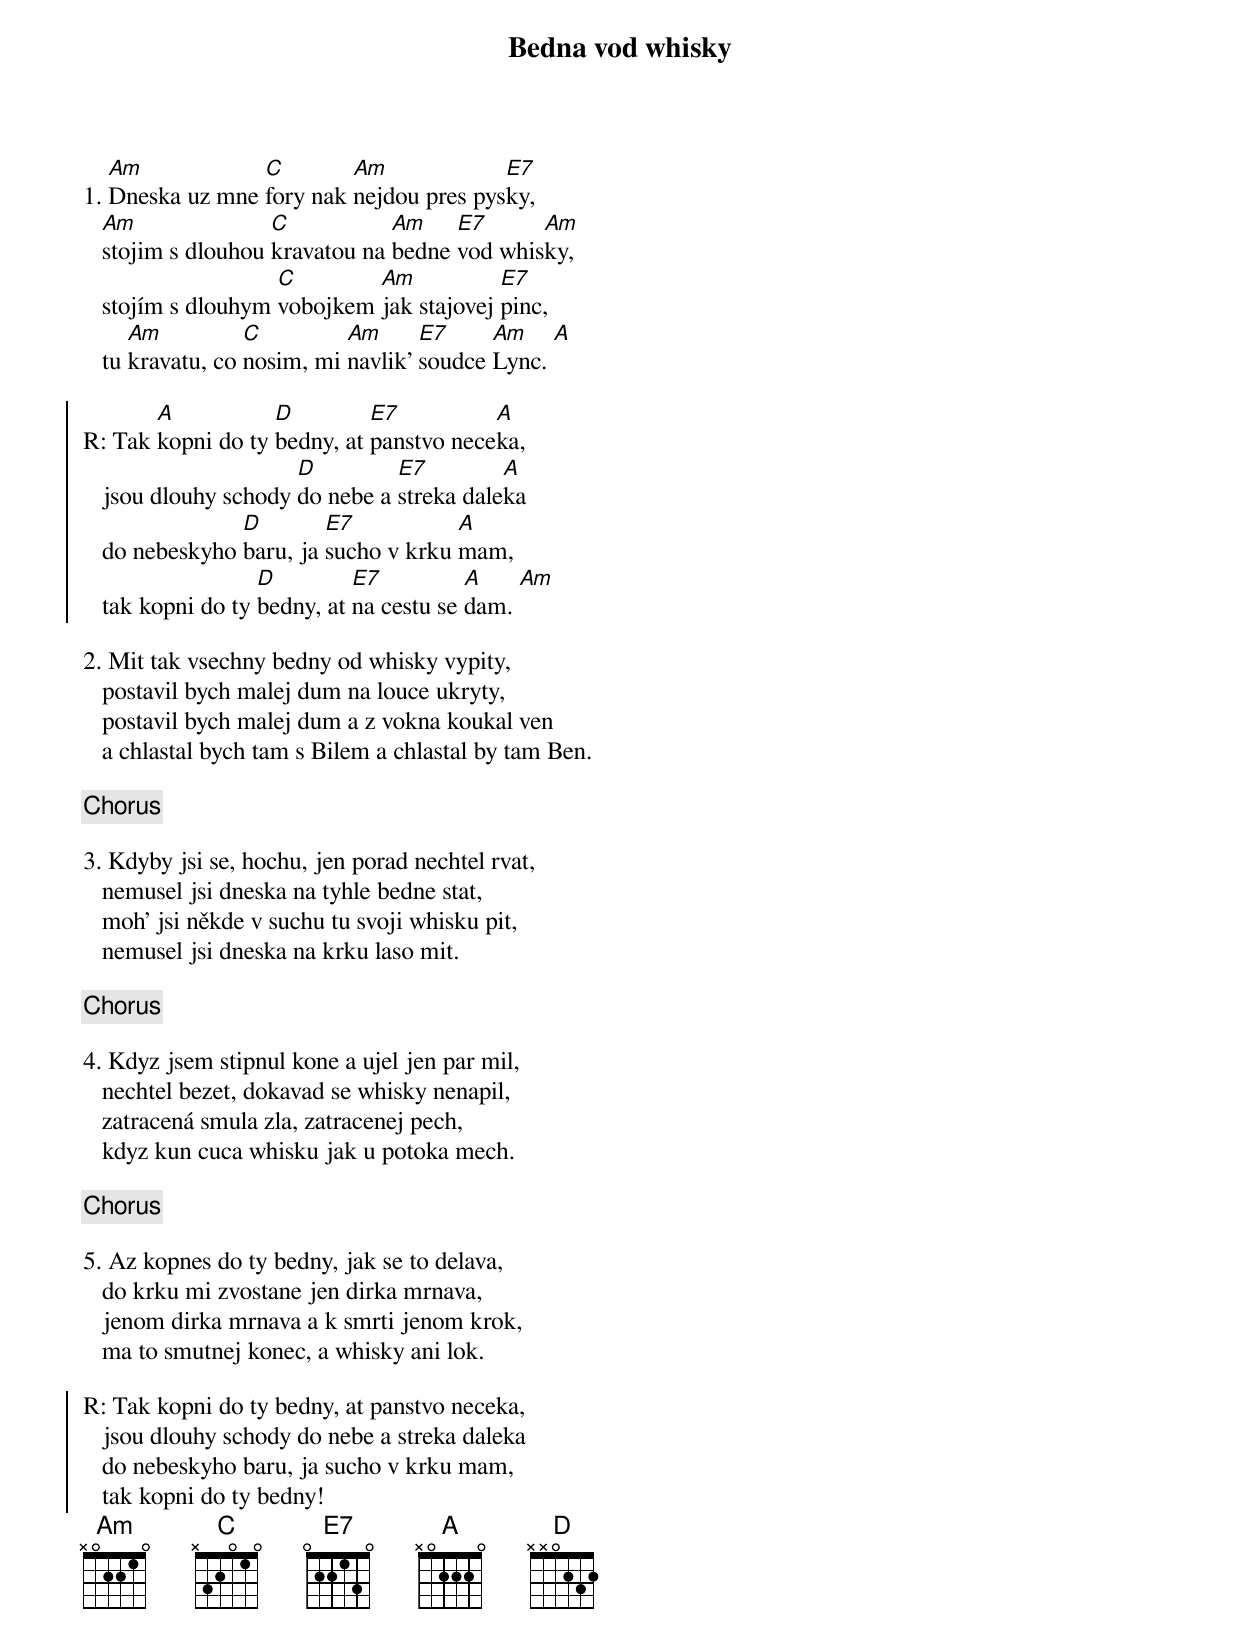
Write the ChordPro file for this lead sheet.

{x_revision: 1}
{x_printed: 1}

{artist Miky Ryvola}
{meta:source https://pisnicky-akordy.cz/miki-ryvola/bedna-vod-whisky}

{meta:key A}
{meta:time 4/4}

{title: Bedna vod whisky}

{start_of_verse}
1. [Am]Dneska uz mne [C]fory nak [Am]nejdou pres pys[E7]ky,
   [Am]stojim s dlouhou [C]kravatou na [Am]bedne [E7]vod whis[Am]ky,
   stojím s dlouhym [C]vobojkem [Am]jak stajovej [E7]pinc,
   tu [Am]kravatu, co [C]nosim, mi [Am]navlik' [E7]soudce [Am]Lync. [A]
{end_of_verse}

{soc}
R: Tak [A]kopni do ty [D]bedny, at [E7]panstvo nece[A]ka,
   jsou dlouhy schody [D]do nebe a [E7]streka dale[A]ka
   do nebeskyho [D]baru, ja [E7]sucho v krku [A]mam,
   tak kopni do ty [D]bedny, at [E7]na cestu se [A]dam. [Am]
{eoc}

{start_of_verse}
2. Mit tak vsechny bedny od whisky vypity,
   postavil bych malej dum na louce ukryty,
   postavil bych malej dum a z vokna koukal ven
   a chlastal bych tam s Bilem a chlastal by tam Ben.
{end_of_verse}

{chorus}

{start_of_verse}
3. Kdyby jsi se, hochu, jen porad nechtel rvat,
   nemusel jsi dneska na tyhle bedne stat,
   moh' jsi někde v suchu tu svoji whisku pit,
   nemusel jsi dneska na krku laso mit.
{end_of_verse}

{chorus}

{start_of_verse}
4. Kdyz jsem stipnul kone a ujel jen par mil,
   nechtel bezet, dokavad se whisky nenapil,
   zatracená smula zla, zatracenej pech,
   kdyz kun cuca whisku jak u potoka mech.
{end_of_verse}

{chorus}

{start_of_verse}
5. Az kopnes do ty bedny, jak se to delava,
   do krku mi zvostane jen dirka mrnava,
   jenom dirka mrnava a k smrti jenom krok,
   ma to smutnej konec, a whisky ani lok.
{end_of_verse}

{soc}
R: Tak kopni do ty bedny, at panstvo neceka,
   jsou dlouhy schody do nebe a streka daleka
   do nebeskyho baru, ja sucho v krku mam,
   tak kopni do ty bedny!
{eoc}
